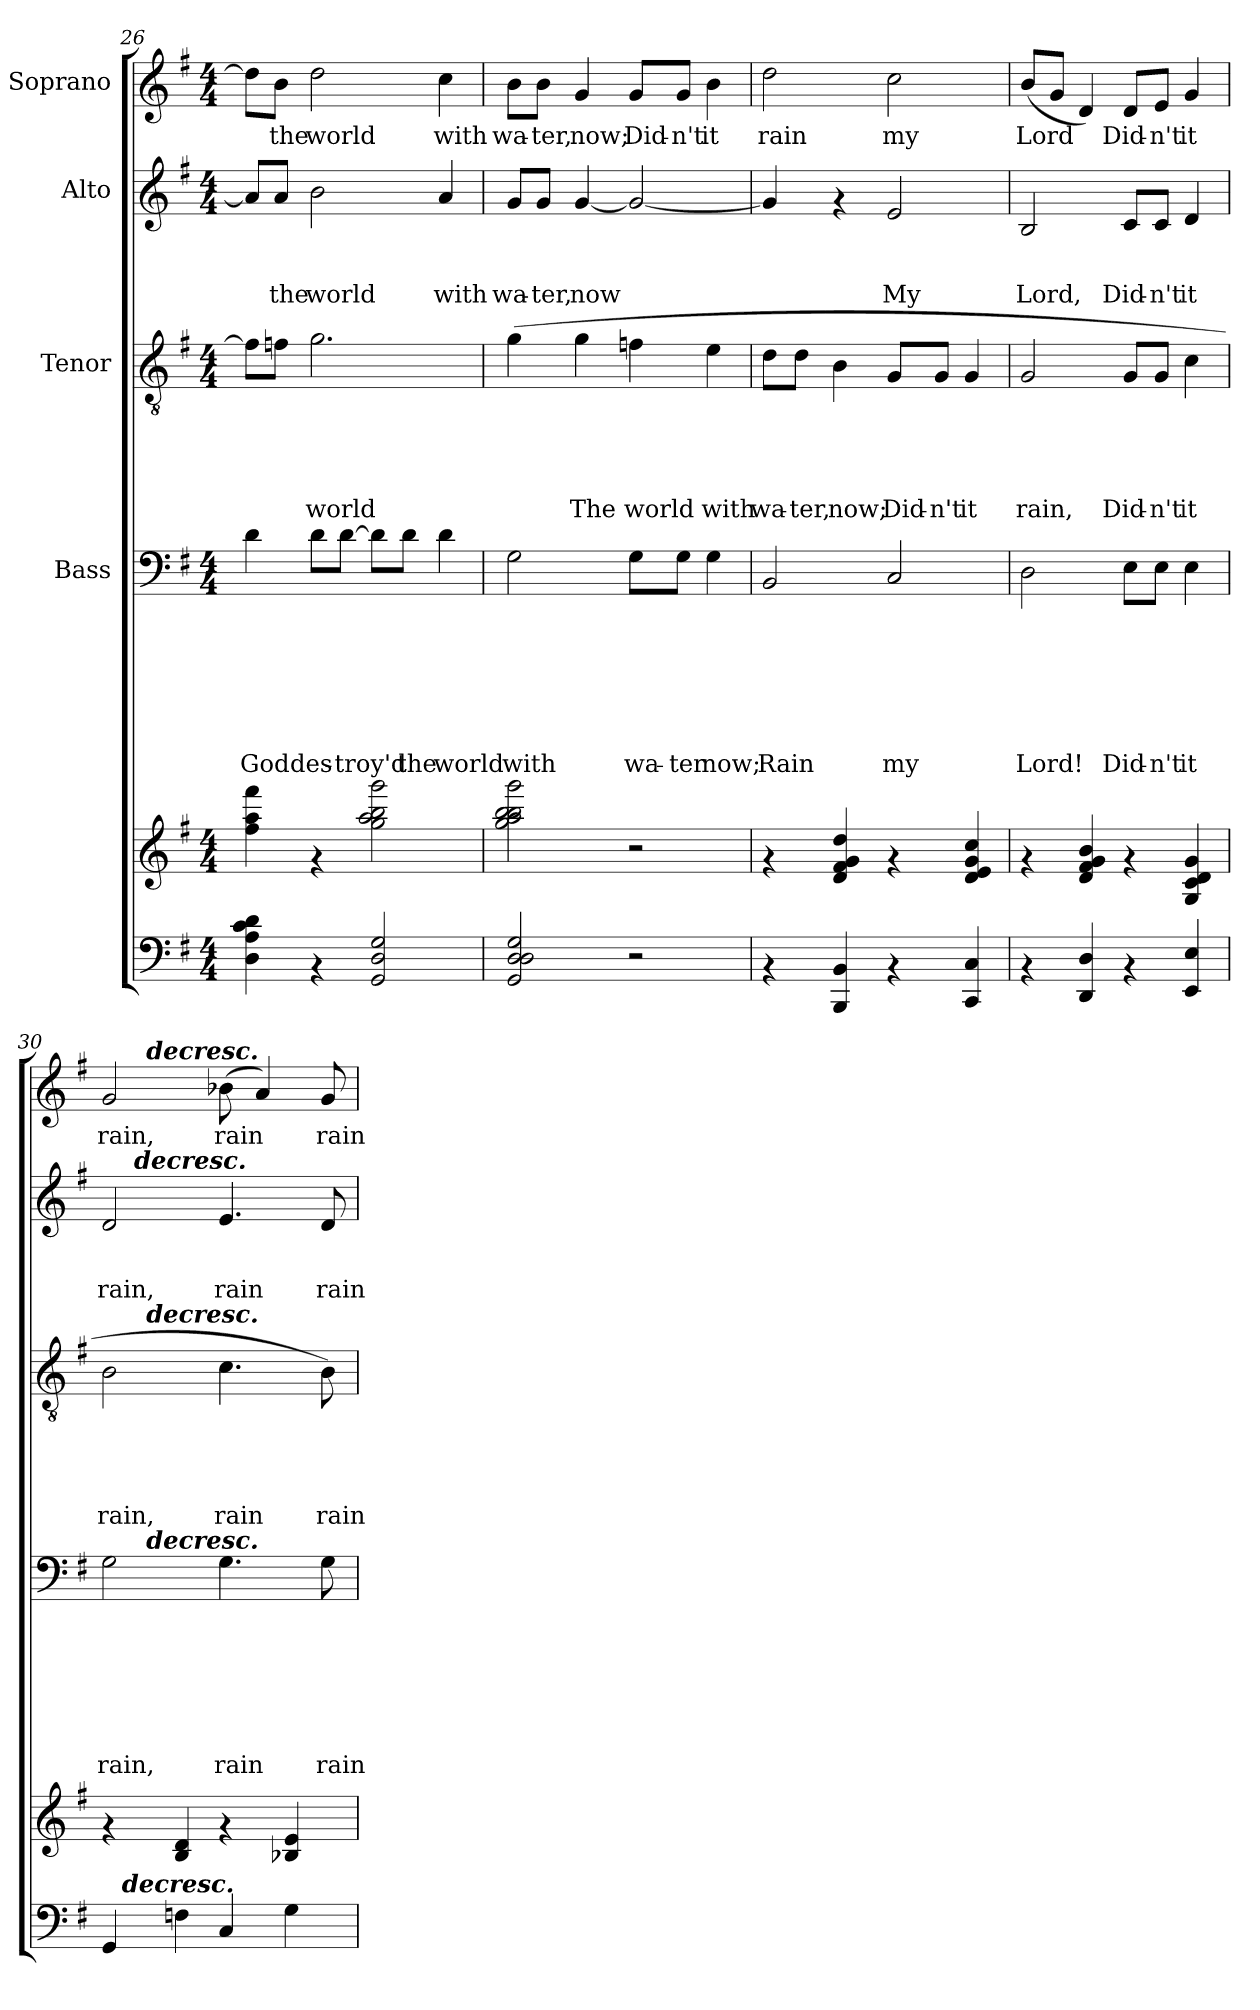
**kern	**kern	**kern	**text	**text	**text	**text	**text	**text	**text	**kern	**text	**text	**text	**text	**text	**kern	**text	**text	**text	**kern	**text
*part5	*part5	*part4	*part4	*part4	*part4	*part4	*part4	*part4	*part4	*part3	*part3	*part3	*part3	*part3	*part3	*part2	*part2	*part2	*part2	*part1	*part1
*staff6	*staff5	*staff4	*staff4	*staff4	*staff4	*staff4	*staff4	*staff4	*staff4	*staff3	*staff3	*staff3	*staff3	*staff3	*staff3	*staff2	*staff2	*staff2	*staff2	*staff1	*staff1
*	*	*I"Bass	*	*	*	*	*	*	*	*I"Tenor	*	*	*	*	*	*I"Alto	*	*	*	*I"Soprano	*
*clefF4	*clefG2	*clefF4	*	*	*	*	*	*	*	*clefGv2	*	*	*	*	*	*clefG2	*	*	*	*clefG2	*
*k[f#]	*k[f#]	*k[f#]	*	*	*	*	*	*	*	*k[f#]	*	*	*	*	*	*k[f#]	*	*	*	*k[f#]	*
*G:	*G:	*G:	*	*	*	*	*	*	*	*G:	*	*	*	*	*	*G:	*	*	*	*G:	*
*M4/4	*M4/4	*M4/4	*	*	*	*	*	*	*	*M4/4	*	*	*	*	*	*M4/4	*	*	*	*M4/4	*
=26	=26	=26	=26	=26	=26	=26	=26	=26	=26	=26	=26	=26	=26	=26	=26	=26	=26	=26	=26	=26	=26
!	!	!	!	!	!	!	!	!	!LO:LY:b	!	!	!	!	!	!	!	!	!	!	!	!
4D\ 4A\ 4c\ 4d\	4ff#\ 4aa\ 4fff#\	4d\	.	.	.	.	.	.	God	8f\L]	.	.	.	.	.	8a/L]	.	.	.	8dd\L]	.
!	!	!	!	!	!	!	!	!	!	!	!	!	!	!	!	!	!	!	!LO:LY:b	!	!LO:LY:b
.	.	.	.	.	.	.	.	.	.	8fn\J	.	.	.	.	.	8a/J	.	.	the	8b\J	the
!	!	!	!	!	!	!	!	!	!LO:LY:b	!	!	!	!	!	!LO:LY:b	!	!	!	!LO:LY:b	!	!LO:LY:b
4rAA	4rf	8d\L	.	.	.	.	.	.	des-	2.g\	.	.	.	.	world	2b\	.	.	world	2dd\	world
!	!	!	!	!	!	!	!	!	!LO:LY:b	!	!	!	!	!	!	!	!	!	!	!	!
.	.	[>8d\J	.	.	.	.	.	.	-troy'd	.	.	.	.	.	.	.	.	.	.	.	.
2GG/ 2D/ 2G/	2gg\ 2aa\ 2bb\ 2ggg\	8d\L]	.	.	.	.	.	.	.	.	.	.	.	.	.	.	.	.	.	.	.
!	!	!	!	!	!	!	!	!	!LO:LY:b	!	!	!	!	!	!	!	!	!	!	!	!
.	.	8d\J	.	.	.	.	.	.	the	.	.	.	.	.	.	.	.	.	.	.	.
!	!	!	!	!	!	!	!	!	!LO:LY:b	!	!	!	!	!	!	!	!	!	!LO:LY:b	!	!LO:LY:b
.	.	4d\	.	.	.	.	.	.	world	.	.	.	.	.	.	4a/	.	.	with	4cc\	with
!!LO:PB:g=z
=27	=27	=27	=27	=27	=27	=27	=27	=27	=27	=27	=27	=27	=27	=27	=27	=27	=27	=27	=27	=27	=27
!	!	!	!	!	!	!	!	!	!LO:LY:b	!	!	!	!	!	!	!	!	!	!LO:LY:b	!	!LO:LY:b
2GG/ 2D/ 2D/ 2G/	(>(2gg\ 2aa\ 2bb\ 2bb\ 2ggg\	2G\	.	.	.	.	.	.	with	(<4g\	.	.	.	.	.	8g/L	.	.	wa-	8b\L	wa-
!	!	!	!	!	!	!	!	!	!	!	!	!	!	!	!	!	!	!	!LO:LY:b	!	!LO:LY:b
.	.	.	.	.	.	.	.	.	.	.	.	.	.	.	.	8g/J	.	.	-ter,	8b\J	-ter,
!	!	!	!	!	!	!	!	!	!	!	!	!	!	!	!LO:LY:b	!	!	!	!LO:LY:b	!	!LO:LY:b
.	.	.	.	.	.	.	.	.	.	4g\	.	.	.	.	The	[<4g/	.	.	now	4g/	now;
!	!	!	!	!	!	!	!	!	!LO:LY:b	!	!	!	!	!	!LO:LY:b	!	!	!	!	!	!LO:LY:b
2r	2r	8G\L	.	.	.	.	.	.	wa-	4fn\	.	.	.	.	world	2g/_	.	.	.	8g/L	Did-
!	!	!	!	!	!	!	!	!	!LO:LY:b	!	!	!	!	!	!	!	!	!	!	!	!LO:LY:b
.	.	8G\J	.	.	.	.	.	.	-ter	.	.	.	.	.	.	.	.	.	.	8g/J	-n't
!	!	!	!	!	!	!	!	!	!LO:LY:b	!	!	!	!	!	!LO:LY:b	!	!	!	!	!	!LO:LY:b
.	.	4G\	.	.	.	.	.	.	now;	4e\	.	.	.	.	with	.	.	.	.	4b\	it
=28	=28	=28	=28	=28	=28	=28	=28	=28	=28	=28	=28	=28	=28	=28	=28	=28	=28	=28	=28	=28	=28
!	!	!	!	!	!	!	!	!	!LO:LY:b	!	!	!	!	!	!LO:LY:b	!	!	!	!	!	!LO:LY:b
4rAA	4rf	2BB/	.	.	.	.	.	.	Rain	8d\L	.	.	.	.	wa-	4g/]	.	.	.	2dd\	rain
!	!	!	!	!	!	!	!	!	!	!	!	!	!	!	!LO:LY:b	!	!	!	!	!	!
.	.	.	.	.	.	.	.	.	.	8d\J	.	.	.	.	-ter,	.	.	.	.	.	.
!	!	!	!	!	!	!	!	!	!	!	!	!	!	!	!LO:LY:b	!	!	!	!	!	!
4BBB/ 4BB/	4d/ 4f#/ 4g/ 4dd/	.	.	.	.	.	.	.	.	4B\	.	.	.	.	now;	4rf	.	.	.	.	.
!	!	!	!	!	!	!	!	!	!LO:LY:b	!	!	!	!	!	!LO:LY:b	!	!	!	!LO:LY:b	!	!LO:LY:b
4rAA	4rf	2C/	.	.	.	.	.	.	my	8G/L	.	.	.	.	Did-	2e/	.	.	My	2cc\	my
!	!	!	!	!	!	!	!	!	!	!	!	!	!	!	!LO:LY:b	!	!	!	!	!	!
.	.	.	.	.	.	.	.	.	.	8G/J	.	.	.	.	-n't	.	.	.	.	.	.
!	!	!	!	!	!	!	!	!	!	!	!	!	!	!	!LO:LY:b	!	!	!	!	!	!
4CC/ 4C/	4d/ 4e/ 4g/ 4cc/	.	.	.	.	.	.	.	.	4G/	.	.	.	.	it	.	.	.	.	.	.
=29	=29	=29	=29	=29	=29	=29	=29	=29	=29	=29	=29	=29	=29	=29	=29	=29	=29	=29	=29	=29	=29
!	!	!	!	!	!	!	!	!	!LO:LY:b	!	!	!	!	!	!LO:LY:b	!	!	!	!LO:LY:b	!	!LO:LY:b
4rAA	4rf	2D\	.	.	.	.	.	.	Lord!	2G/	.	.	.	.	rain,	2B/	.	.	Lord,	(>8b/L	Lord
.	.	.	.	.	.	.	.	.	.	.	.	.	.	.	.	.	.	.	.	8g/J	.
4DD/ 4D/	4d/ 4f#/ 4g/ 4b/	.	.	.	.	.	.	.	.	.	.	.	.	.	.	.	.	.	.	4d/)	.
!	!	!	!	!	!	!	!	!	!LO:LY:b	!	!	!	!	!	!LO:LY:b	!	!	!	!LO:LY:b	!	!LO:LY:b
4rAA	4rf	8E\L	.	.	.	.	.	.	Did-	8G/L	.	.	.	.	Did-	8c/L	.	.	Did-	8d/L	Did-
!	!	!	!	!	!	!	!	!	!LO:LY:b	!	!	!	!	!	!LO:LY:b	!	!	!	!LO:LY:b	!	!LO:LY:b
.	.	8E\J	.	.	.	.	.	.	-n't	8G/J	.	.	.	.	-n't	8c/J	.	.	-n't	8e/J	-n't
!	!	!	!	!	!	!	!	!	!LO:LY:b	!	!	!	!	!	!LO:LY:b	!	!	!	!LO:LY:b	!	!LO:LY:b
4EE/ 4E/	4G/ 4c/ 4d/ 4g/	4E\	.	.	.	.	.	.	it	4c\	.	.	.	.	it	4d/	.	.	it	4g/	it
=30	=30	=30	=30	=30	=30	=30	=30	=30	=30	=30	=30	=30	=30	=30	=30	=30	=30	=30	=30	=30	=30
!	!	!	!	!	!	!	!	!	!LO:LY:b	!	!	!	!	!	!LO:LY:b	!	!	!	!LO:LY:b	!	!LO:LY:b
*^	*	*^	*	*	*	*	*	*	*	*^	*	*	*	*	*	*^	*	*	*	*^	*
4GG/	16ryy	4rf	2G\	8ryy	.	.	.	.	.	.	rain,	2B\	8ryy	.	.	.	.	rain,	2d/	16.ryy	.	.	rain,	2g/	8ryy	rain,
!	!LO:TX:a:Bi:t=decresc.	!	!	!	!	!	!	!	!	!	!	!	!	!	!	!	!	!	!	!	!	!	!	!	!	!
.	2...ryy	.	.	.	.	.	.	.	.	.	.	.	.	.	.	.	.	.	.	.	.	.	.	.	.	.
!	!	!	!	!	!	!	!	!	!	!	!	!	!	!	!	!	!	!	!	!LO:TX:a:Bi:t=decresc.	!	!	!	!	!	!
.	.	.	.	.	.	.	.	.	.	.	.	.	.	.	.	.	.	.	.	2ryy	.	.	.	.	.	.
!	!	!	!	!	!	!	!	!	!	!	!	!	!	!	!	!	!	!	!	!	!	!	!	!	!LO:TX:a:Bi:t=decresc.	!
!	!	!	!	!	!	!	!	!	!	!	!	!	!LO:TX:a:Bi:t=decresc.	!	!	!	!	!	!	!	!	!	!	!	!	!
!	!	!	!	!LO:TX:a:Bi:t=decresc.	!	!	!	!	!	!	!	!	!	!	!	!	!	!	!	!	!	!	!	!	!	!
.	.	.	.	2..ryy	.	.	.	.	.	.	.	.	2..ryy	.	.	.	.	.	.	.	.	.	.	.	2..ryy	.
4Fn\	.	4B/ 4d/	.	.	.	.	.	.	.	.	.	.	.	.	.	.	.	.	.	.	.	.	.	.	.	.
!	!	!	!	!	!	!	!	!	!	!	!LO:LY:b	!	!	!	!	!	!	!LO:LY:b	!	!	!	!	!LO:LY:b	!	!	!LO:LY:b
4C/	.	4rf	4.G\	.	.	.	.	.	.	.	rain	4.c\	.	.	.	.	.	rain	4.e/	.	.	.	rain	(>8b-X\	.	rain
.	.	.	.	.	.	.	.	.	.	.	.	.	.	.	.	.	.	.	.	4ryy	.	.	.	.	.	.
.	.	.	.	.	.	.	.	.	.	.	.	.	.	.	.	.	.	.	.	.	.	.	.	4a/)	.	.
4G\	.	4B-X/ 4e/	.	.	.	.	.	.	.	.	.	.	.	.	.	.	.	.	.	.	.	.	.	.	.	.
.	.	.	.	.	.	.	.	.	.	.	.	.	.	.	.	.	.	.	.	8ryy	.	.	.	.	.	.
!	!	!	!	!	!	!	!	!	!	!	!LO:LY:b	!	!	!	!	!	!	!LO:LY:b	!	!	!	!	!LO:LY:b	!	!	!LO:LY:b
.	.	.	8G\	.	.	.	.	.	.	.	rain	8B\)	.	.	.	.	.	rain	8d/	.	.	.	rain	8g/	.	rain
.	.	.	.	.	.	.	.	.	.	.	.	.	.	.	.	.	.	.	.	32ryy	.	.	.	.	.	.
*	*	*	*v	*v	*	*	*	*	*	*	*	*	*	*	*	*	*	*	*v	*v	*	*	*	*v	*v	*
*v	*v	*	*	*	*	*	*	*	*	*	*v	*v	*	*	*	*	*	*	*	*	*	*	*
=	=	=	=	=	=	=	=	=	=	=	=	=	=	=	=	=	=	=	=	=	=
*-	*-	*-	*-	*-	*-	*-	*-	*-	*-	*-	*-	*-	*-	*-	*-	*-	*-	*-	*-	*-	*-
